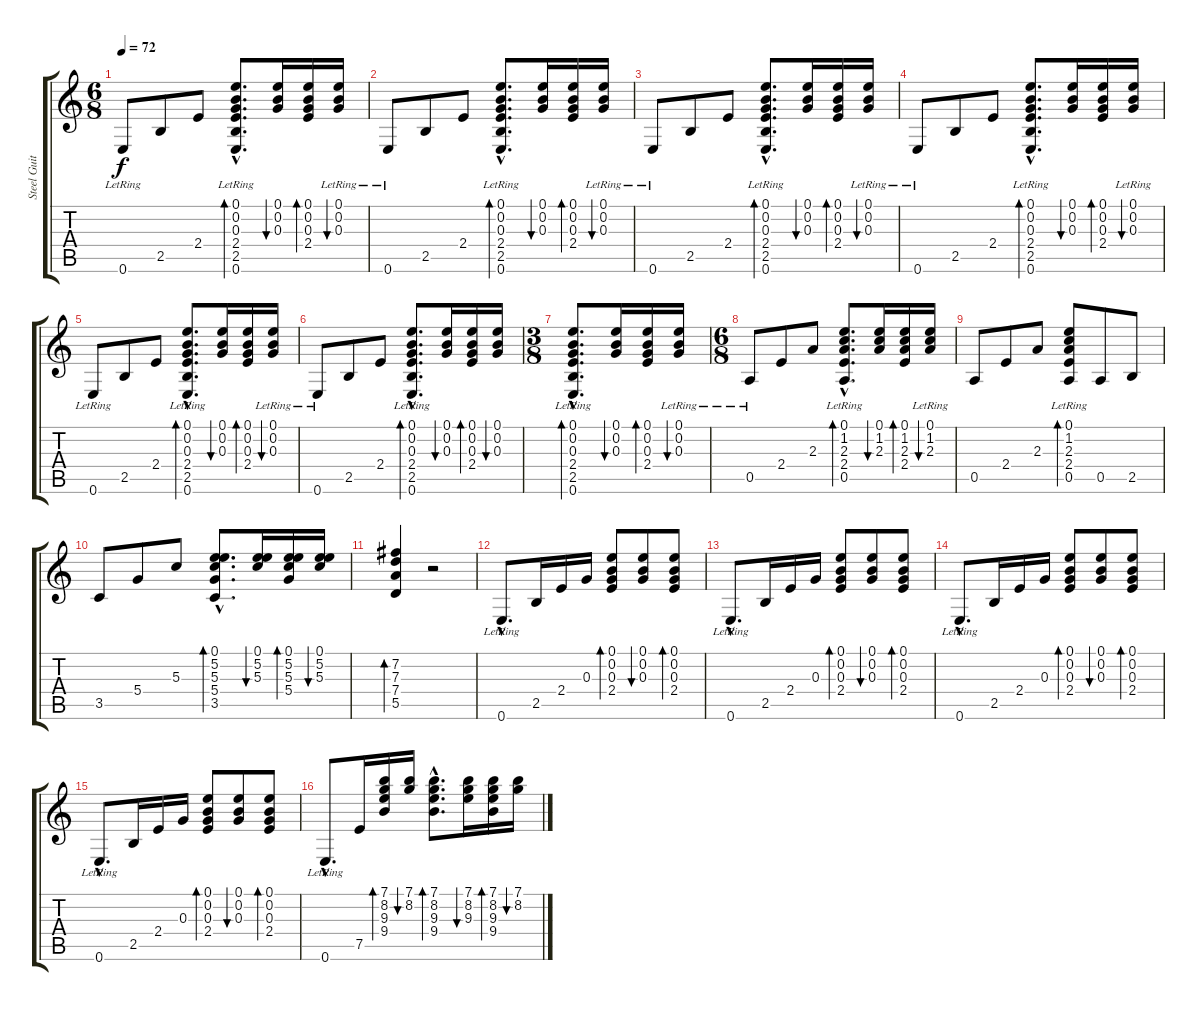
\track ("Steel Guitar - Lead" "Steel Guit") {instrument acousticguitarsteel}
\staff {score tabs}
\tuning (E4 B3 G3 D3 A2 E2) {hide}
\ts (6 8)
\tempo 72
\clef g2
\ks c
0.6{lr}.8{dy f instrument acousticguitarsteel} 2.5.8 2.4.8 (0.1{hac} 0.2{hac} 0.3{hac} 2.4{hac} 2.5{hac lr} 0.6{hac lr}).8{d bd 60} (0.1 0.2 0.3).16{bu 120} (0.1 0.2 0.3 2.4).16{bd 60} (0.1{lr} 0.2{lr} 0.3{lr}).16{bu 120} |
0.6{lr}.8 2.5.8 2.4.8 (0.1{hac} 0.2{hac} 0.3{hac} 2.4{hac} 2.5{hac lr} 0.6{hac lr}).8{d bd 60} (0.1 0.2 0.3).16{bu 120} (0.1 0.2 0.3 2.4).16{bd 60} (0.1{lr} 0.2{lr} 0.3{lr}).16{bu 30} |
0.6{lr}.8 2.5.8 2.4.8 (0.1{hac} 0.2{hac} 0.3{hac} 2.4{hac} 2.5{hac lr} 0.6{hac lr}).8{d bd 60} (0.1 0.2 0.3).16{bu 120} (0.1 0.2 0.3 2.4).16{bd 60} (0.1{lr} 0.2{lr} 0.3{lr}).16{bu 30} |
0.6{lr}.8 2.5.8 2.4.8 (0.1{hac} 0.2{hac} 0.3{hac} 2.4{hac} 2.5{hac lr} 0.6{hac lr}).8{d bd 60} (0.1 0.2 0.3).16{bu 120} (0.1 0.2 0.3 2.4).16{bd 60} (0.1{lr} 0.2{lr} 0.3{lr}).16{bu 30} |
0.6{lr}.8 2.5.8 2.4.8 (0.1{hac} 0.2{hac} 0.3{hac} 2.4{hac} 2.5{hac lr} 0.6{hac lr}).8{d bd 60} (0.1 0.2 0.3).16{bu 120} (0.1 0.2 0.3 2.4).16{bd 60} (0.1{lr} 0.2{lr} 0.3{lr}).16{bu 30} |
0.6{lr}.8 2.5.8 2.4.8 (0.1{hac} 0.2{hac} 0.3{hac} 2.4{hac} 2.5{hac lr} 0.6{hac lr}).8{d bd 60} (0.1 0.2 0.3).16{bu 120} (0.1 0.2 0.3 2.4).16{bd 60} (0.1 0.2 0.3).16{bu 30} |
\ts (3 8)
(0.1{hac} 0.2{hac} 0.3{hac} 2.4{hac} 2.5{hac lr} 0.6{hac lr}).8{d bd 60} (0.1 0.2 0.3).16{bu 120} (0.1 0.2 0.3 2.4).16{bd 60} (0.1{lr} 0.2{lr} 0.3{lr}).16{bu 30} |
\ts (6 8)
0.5{lr}.8 2.4.8 2.3.8 (0.1{hac} 1.2{hac} 2.3{hac} 2.4{hac lr} 0.5{hac lr}).8{d bd 120} (0.1 1.2 2.3).16{bu 60} (0.1 1.2 2.3 2.4).16{bd 60} (0.1{lr} 1.2{lr} 2.3{lr}).16{bu 60} |
0.5.8 2.4.8 2.3.8 (0.1{lr} 1.2{lr} 2.3{lr} 2.4{lr} 0.5).8{bd 30} 0.5.8 2.5.8 |
3.5.8 5.4.8 5.3.8 (0.1{hac} 5.2{hac} 5.3{hac} 5.4{hac} 3.5{hac}).8{d bd 60} (0.1 5.2 5.3).16{bu 60} (0.1 5.2 5.3 5.4).16{bd 60} (0.1 5.2 5.3).16{bu 30} |
(7.2 7.3 7.4 5.5).4{bd 120} r.2 |
0.6{hac lr}.8{d} 2.5.16 2.4.16 0.3.16 (0.1 0.2 0.3 2.4).8{bd 60} (0.1 0.2 0.3).8{bu 120} (0.1 0.2 0.3 2.4).8{bd 120} |
0.6{hac lr}.8{d} 2.5.16 2.4.16 0.3.16 (0.1 0.2 0.3 2.4).8{bd 60} (0.1 0.2 0.3).8{bu 120} (0.1 0.2 0.3 2.4).8{bd 120} |
0.6{hac lr}.8{d} 2.5.16 2.4.16 0.3.16 (0.1 0.2 0.3 2.4).8{bd 60} (0.1 0.2 0.3).8{bu 120} (0.1 0.2 0.3 2.4).8{bd 120} |
0.6{hac lr}.8{d} 2.5.16 2.4.16 0.3.16 (0.1 0.2 0.3 2.4).8{bd 60} (0.1 0.2 0.3).8{bu 120} (0.1 0.2 0.3 2.4).8{bd 120} |
0.6{hac lr}.8{d} 7.5.16 (7.1 8.2 9.3 9.4).16{bd 60} (7.1 8.2).16{bu 60} (7.1{hac} 8.2{hac} 9.3{hac} 9.4{hac}).8{d bd 120} (7.1 8.2 9.3).16{bu 60} (7.1 8.2 9.3 9.4).16{bd 60} (7.1 8.2).16{bu 60}
